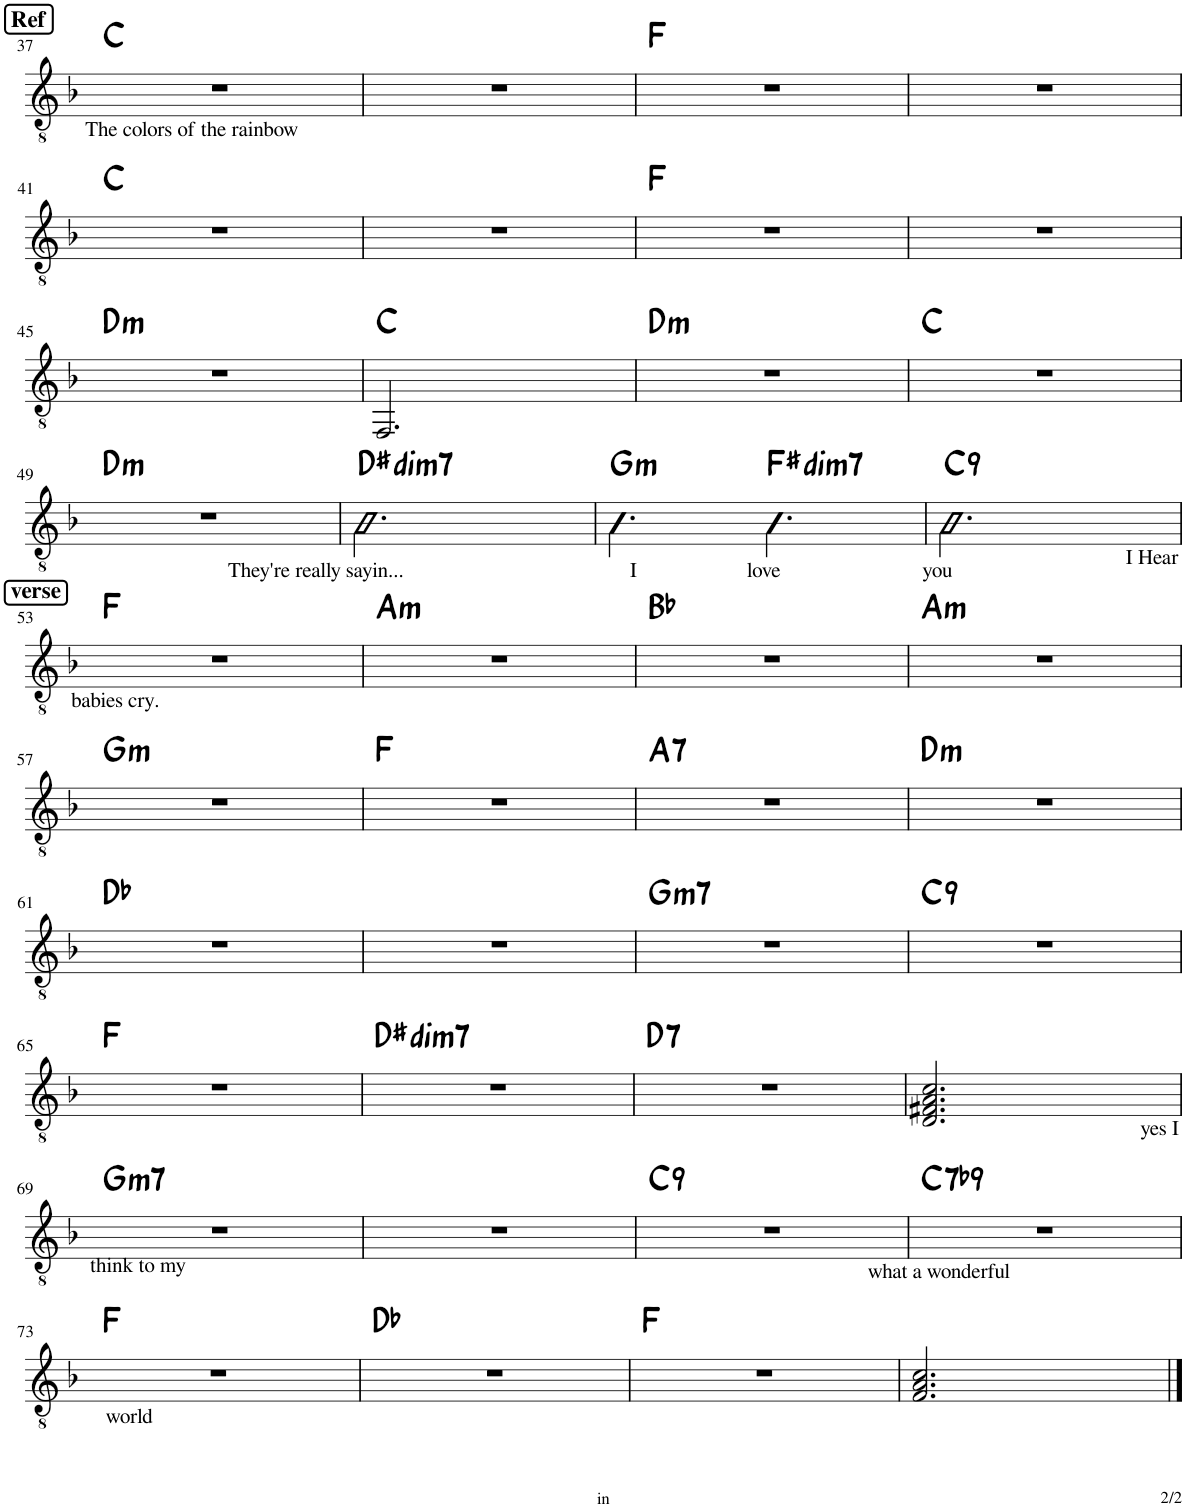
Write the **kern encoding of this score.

**kern	**harte
*part1	*part1
*staff1	*
*I"Classical Guitar	*
*I'Guit.	*
!!LO:PB:g=z
*clefGv2	*
*k[b-]	*
*M6/8	*
!!LO:REH:place=s1:a:B:cj:fs=11:t=Ref
=37	=37
!LO:TX:b:t=The colors of the rainbow	!
2.r	C:maj
=38	=38
2.r	.
=39	=39
2.r	F:maj
=40	=40
2.r	.
!!LO:LB:g=z
=41	=41
2.r	C:maj
=42	=42
2.r	.
=43	=43
2.r	F:maj
=44	=44
2.r	.
!!LO:LB:g=z
=45	=45
!	!LO:H:kt=m
2.r	D:min
=46	=46
2.FF/	C:maj
=47	=47
!	!LO:H:kt=m
2.r	D:min
=48	=48
2.r	C:maj
!!LO:LB:g=z
=49	=49
!	!LO:H:kt=m
2.r	D:min
=50	=50
!LO:TX:b:t=They're really sayin...	!LO:H:kt=dim7
2.A\	D#:dim7
=51	=51
!LO:TX:b:t=I                     love                           you	!LO:H:kt=m
4.G\	G:min
!	!LO:H:kt=dim7
4.G\	F#:dim7
=52	=52
!LO:TX:b:t=I Hear	!LO:H:kt=9
2.E\ 2.G\ 2.c\	C:9
!!LO:LB:g=z
!!LO:REH:place=s1:a:B:cj:fs=11:t=verse
=53	=53
!LO:TX:b:t=babies cry.	!
2.r	F:maj
=54	=54
!	!LO:H:kt=m
2.r	A:min
=55	=55
2.r	Bb:maj
=56	=56
!	!LO:H:kt=m
2.r	A:min
!!LO:LB:g=z
=57	=57
!	!LO:H:kt=m
2.r	G:min
=58	=58
2.r	F:maj
=59	=59
!	!LO:H:kt=7
2.r	A:7
=60	=60
!	!LO:H:kt=m
2.r	D:min
!!LO:LB:g=z
=61	=61
2.r	Db:maj
=62	=62
2.r	.
=63	=63
!	!LO:H:kt=m7
2.r	G:min7
=64	=64
!	!LO:H:kt=9
2.r	C:9
!!LO:LB:g=z
=65	=65
2.r	F:maj
=66	=66
!	!LO:H:kt=dim7
2.r	D#:dim7
=67	=67
!	!LO:H:kt=7
2.r	D:7
=68	=68
!LO:TX:b:t=yes I	!
2.D/ 2.F#X/ 2.A/ 2.c/	.
!!LO:LB:g=z
=69	=69
!LO:TX:a:t=think to my	!LO:H:kt=m7
2.r	G:min7
=70	=70
2.r	.
=71	=71
!LO:TX:b:t=what a wonderful	!LO:H:kt=9
2.r	C:9
=72	=72
!	!LO:H:kt=7
2.r	C:7(b9)
!!LO:LB:g=z
=73	=73
!LO:TX:b:t=world	!
2.r	F:maj
=74	=74
2.r	Db:maj
=75	=75
2.r	F:maj
=76	=76
2.F/ 2.A/ 2.c/	.
==	==
*-	*-
